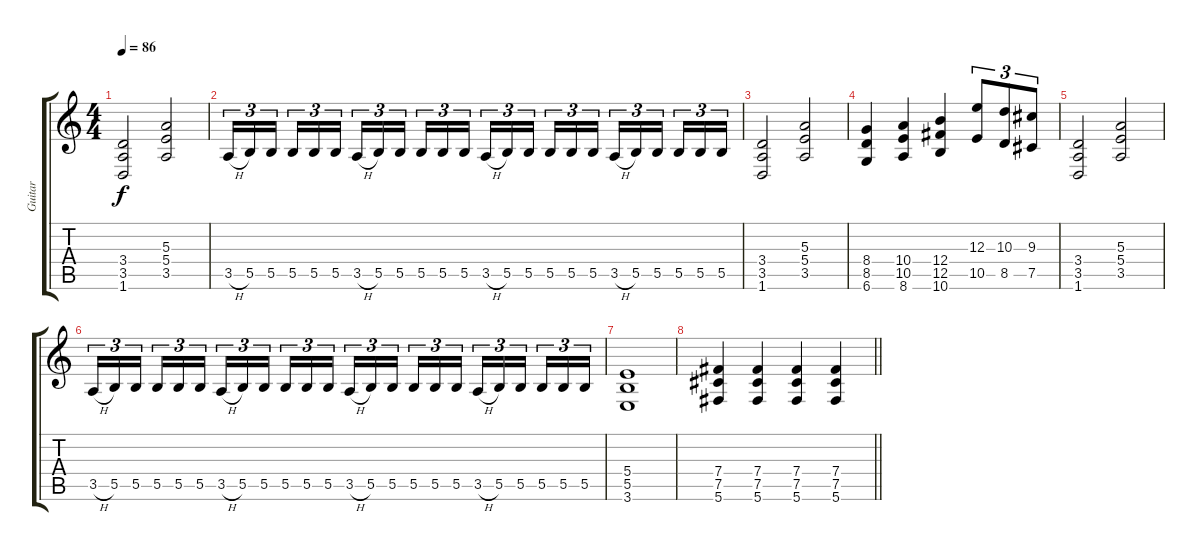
\track ("Guitar" "Guitar") {instrument distortionguitar}
\staff {score tabs}
\tuning (Db4 Ab3 E3 B2 Gb2 Db2) {hide}
\ts (4 4)
\section ("" "")
\tempo 86
\clef g2
\ks c
(3.4 3.5 1.6).2{dy f} (5.3 5.4 3.5).2 |
3.5{h}.16{tu (3 2)} 5.5.16{tu (3 2)} 5.5.16{tu (3 2) beam splitsecondary} 5.5.16{tu (3 2)} 5.5.16{tu (3 2)} 5.5.16{tu (3 2)} 3.5{h}.16{tu (3 2)} 5.5.16{tu (3 2)} 5.5.16{tu (3 2) beam splitsecondary} 5.5.16{tu (3 2)} 5.5.16{tu (3 2)} 5.5.16{tu (3 2)} 3.5{h}.16{tu (3 2)} 5.5.16{tu (3 2)} 5.5.16{tu (3 2) beam splitsecondary} 5.5.16{tu (3 2)} 5.5.16{tu (3 2)} 5.5.16{tu (3 2)} 3.5{h}.16{tu (3 2)} 5.5.16{tu (3 2)} 5.5.16{tu (3 2) beam splitsecondary} 5.5.16{tu (3 2)} 5.5.16{tu (3 2)} 5.5.16{tu (3 2)} |
(3.4 3.5 1.6).2 (5.3 5.4 3.5).2 |
(8.4 8.5 6.6).4 (10.4 10.5 8.6).4 (12.4 12.5 10.6).4 (12.3 10.5).8{tu (3 2)} (10.3 8.5).8{tu (3 2)} (9.3 7.5).8{tu (3 2)} |
(3.4 3.5 1.6).2 (5.3 5.4 3.5).2 |
3.5{h}.16{tu (3 2)} 5.5.16{tu (3 2)} 5.5.16{tu (3 2) beam splitsecondary} 5.5.16{tu (3 2)} 5.5.16{tu (3 2)} 5.5.16{tu (3 2)} 3.5{h}.16{tu (3 2)} 5.5.16{tu (3 2)} 5.5.16{tu (3 2) beam splitsecondary} 5.5.16{tu (3 2)} 5.5.16{tu (3 2)} 5.5.16{tu (3 2)} 3.5{h}.16{tu (3 2)} 5.5.16{tu (3 2)} 5.5.16{tu (3 2) beam splitsecondary} 5.5.16{tu (3 2)} 5.5.16{tu (3 2)} 5.5.16{tu (3 2)} 3.5{h}.16{tu (3 2)} 5.5.16{tu (3 2)} 5.5.16{tu (3 2) beam splitsecondary} 5.5.16{tu (3 2)} 5.5.16{tu (3 2)} 5.5.16{tu (3 2)} |
(5.4 5.5 3.6).1 |
\barLineRight lightlight
(7.4 7.5 5.6).4 (7.4 7.5 5.6).4 (7.4 7.5 5.6).4 (7.4 7.5 5.6).4
